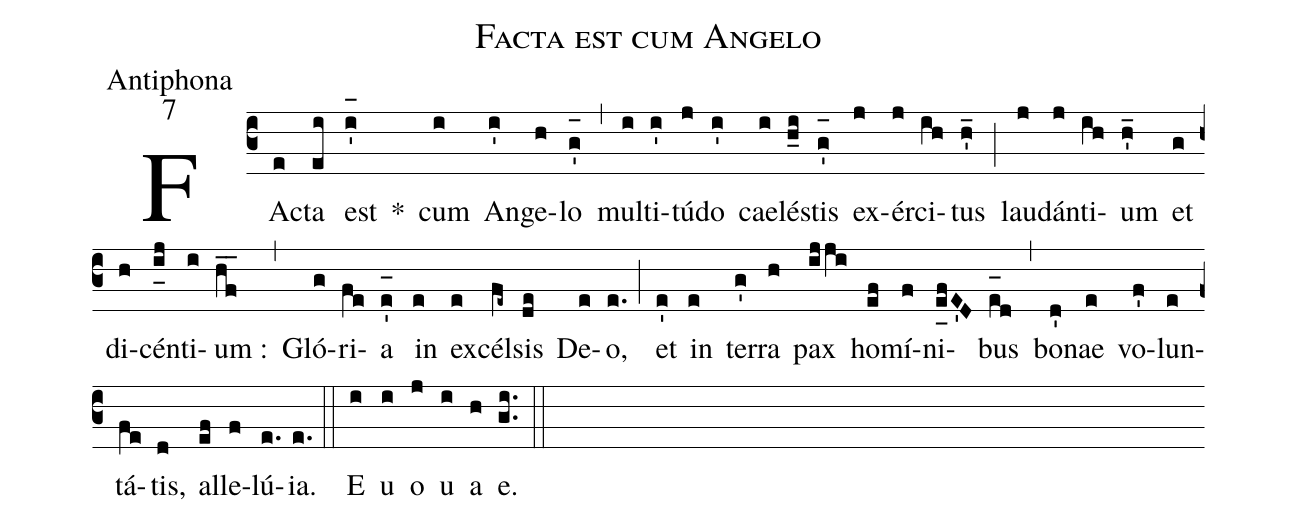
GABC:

name:Facta est cum Angelo;
office-part:Antiphona;
mode:7;
%%
(c3) FA(e)cta(ei) est(i'_[oh:h]) *() cum(i) An(i')ge(h)lo(g'_[oh:h]) (,) mul(i)ti(i')tú(j)do(i') cae(i)lé(h_i)stis(g'_[oh:h]) ex(j)ér(j)ci(ih)tus(h'_) (;) lau(j)dán(j)ti(ih)um(h'_) et(g) di(h)cén(i_[uh:l]j)ti(i)um :(hf__) (,) Gló(g)ri(fe)a(e'_[oh:h]) in(e) ex(e)cél(fe~)sis(de) De(e)o,(e.) (;) et(e') in(e) ter(g')ra(h) pax(ijji) ho(ef)mí(f)ni(e_[uh:l]fE'D)bus(e_[oh:h]d) (,) bo(d')nae(e) vo(f')lun(e)tá(fe)tis,(d) al(ef)le(f)lú(e.){ia}.(e.) (::) <eu>E(i) u(i) o(j) u(i) a(h) e.</eu>(gi..) (::)
